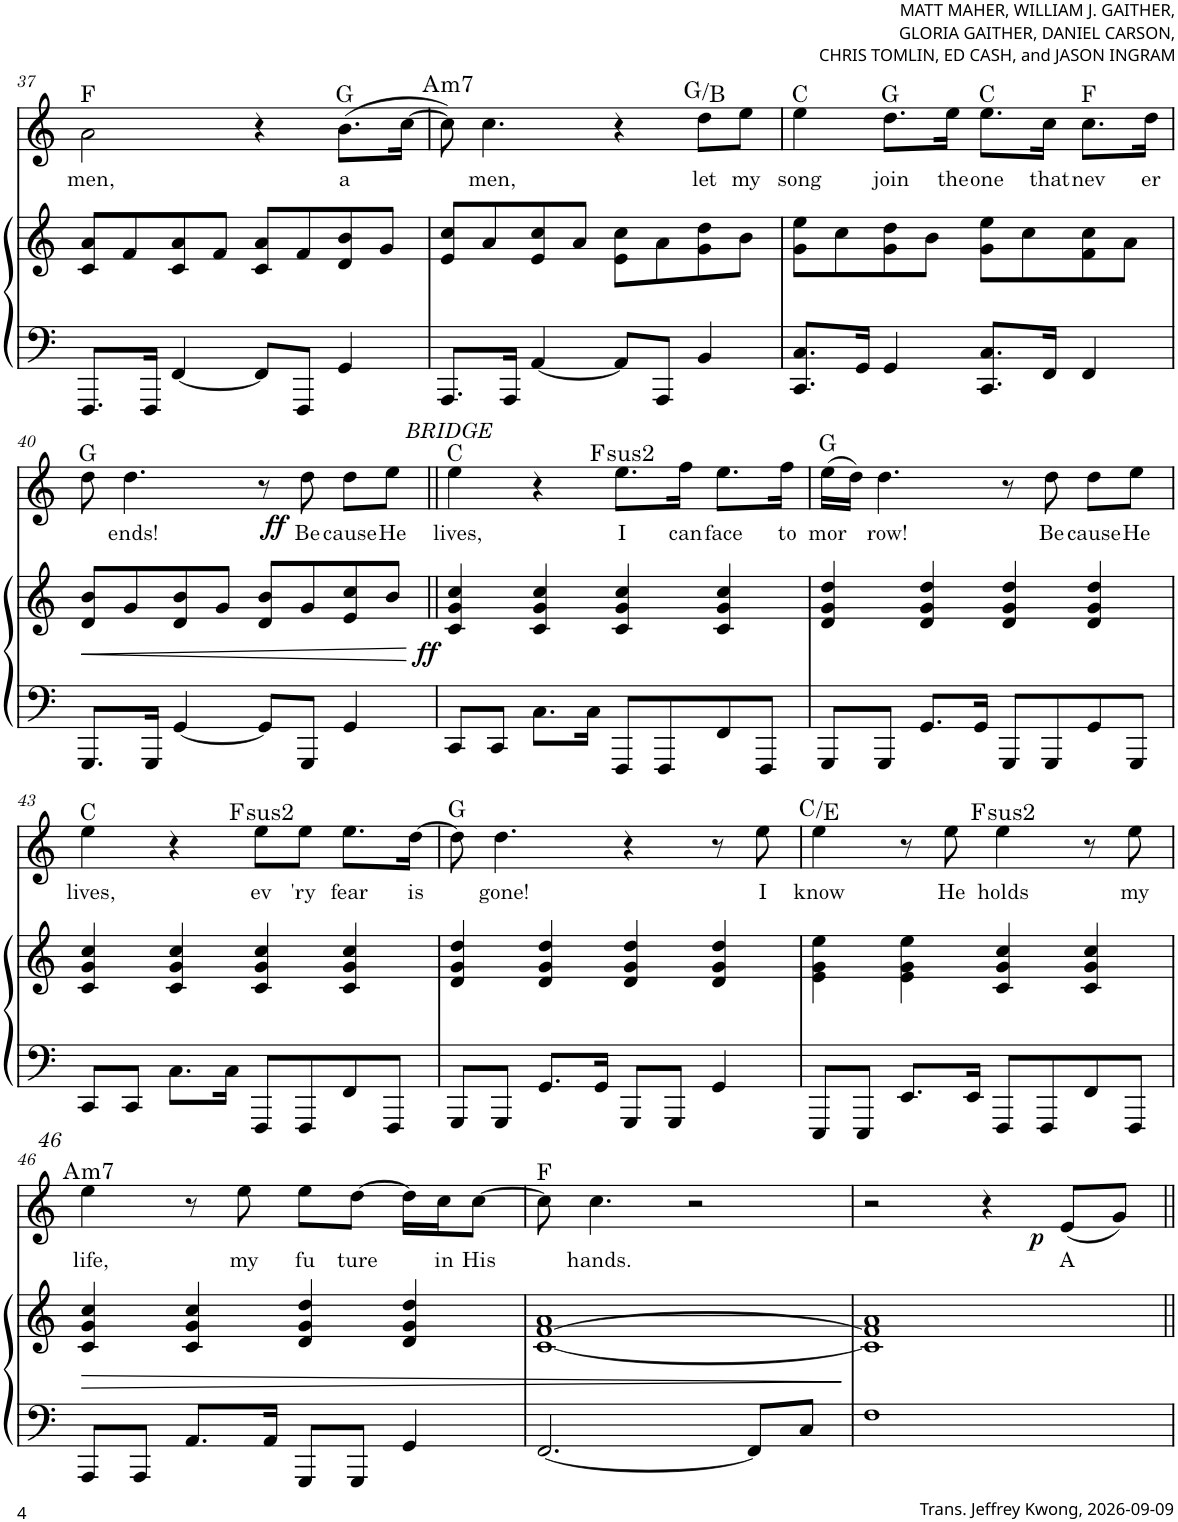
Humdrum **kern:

**kern	**kern	**dynam	**kern	**text	**dynam	**harte
*part2	*part2	*part2	*part1	*part1	*part1	*part1
*staff3	*staff2	*staff2/3	*staff1	*staff1	*staff1	*
!!LO:PB:g=z
*clefF4	*clefG2	*	*clefG2	*	*	*
*k[]	*k[]	*	*k[]	*	*	*
*M4/4	*M4/4	*	*M4/4	*	*	*
=37	=37	=37	=37	=37	=37	=37
!	!	!	!	!LO:LY:b	!	!
8.FFF/L	8c/ 8a/L	.	2a\	men,	.	F:maj
.	8f/	.	.	.	.	.
16FFF/Jk	.	.	.	.	.	.
[4FF/	8c/ 8a/	.	.	.	.	.
.	8f/J	.	.	.	.	.
8FF/L]	8c/ 8a/L	.	4r	.	.	.
8FFF/J	8f/	.	.	.	.	.
!	!	!	!	!LO:LY:b	!	!
4GG/	8d/ 8b/	.	(8.b\L	a	.	G:maj
.	8g/J	.	.	.	.	.
.	.	.	[16cc\Jk	.	.	.
=38	=38	=38	=38	=38	=38	=38
!	!	!	!	!	!	!LO:H:kt=m7
8.AAA/L	8e/ 8cc/L	.	8cc\])	.	.	A:min7
!	!	!	!	!LO:LY:b	!	!
.	8a/	.	4.cc\	men,	.	.
16AAA/Jk	.	.	.	.	.	.
[4AA/	8e/ 8cc/	.	.	.	.	.
.	8a/J	.	.	.	.	.
8AA/L]	8e\ 8cc\L	.	4r	.	.	.
8AAA/J	8a\	.	.	.	.	.
!	!	!	!	!LO:LY:b	!	!
4BB/	8g\ 8dd\	.	8dd\L	let	.	G:maj/3
!	!	!	!	!LO:LY:b	!	!
.	8b\J	.	8ee\J	my	.	.
=39	=39	=39	=39	=39	=39	=39
!	!	!	!	!LO:LY:b	!	!
8.CC/ 8.C/L	8g\ 8ee\L	.	4ee\	song	.	C:maj
.	8cc\	.	.	.	.	.
16GG/Jk	.	.	.	.	.	.
!	!	!	!	!LO:LY:b	!	!
4GG/	8g\ 8dd\	.	8.dd\L	join	.	G:maj
.	8b\J	.	.	.	.	.
!	!	!	!	!LO:LY:b	!	!
.	.	.	16ee\Jk	the	.	.
!	!	!	!	!LO:LY:b	!	!
8.CC/ 8.C/L	8g\ 8ee\L	.	8.ee\L	one	.	C:maj
.	8cc\	.	.	.	.	.
!	!	!	!	!LO:LY:b	!	!
16FF/Jk	.	.	16cc\Jk	that	.	.
!	!	!	!	!LO:LY:b	!	!
4FF/	8f\ 8cc\	.	8.cc\L	nev	.	F:maj
.	8a\J	.	.	.	.	.
!	!	!	!	!LO:LY:b	!	!
.	.	.	16dd\Jk	er	.	.
!!LO:LB:g=z
=40	=40	=40	=40	=40	=40	=40
!	!	!LO:HP:b	!	!	!	!
8.GGG/L	8d/ 8b/L	<	8dd\	.	.	G:maj
!	!	!	!	!LO:LY:b	!	!
.	8g/	.	4.dd\	ends!	.	.
16GGG/Jk	.	.	.	.	.	.
[4GG/	8d/ 8b/	.	.	.	.	.
.	8g/J	.	.	.	.	.
8GG/L]	8d/ 8b/L	.	8r	.	.	.
!	!	!	!	!LO:LY:b	!LO:DY:b	!
8GGG/J	8g/	.	8dd\	Be	ff	.
!	!	!	!	!LO:LY:b	!	!
4GG/	8e/ 8cc/	.	8dd\L	cause	.	.
!	!	!	!	!LO:LY:b	!	!
.	8b/J	.	8ee\J	He	.	.
.	.	[	.	.	.	.
=41||	=41||	=41||	=41||	=41||	=41||	=41||
!	!	!	!LO:TX:a:i:t=BRIDGE	!	!	!
!	!	!LO:DY:b	!	!LO:LY:b	!	!
8CC/L	4c/ 4g/ 4cc/	ff	4ee\	lives,	.	C:maj
8CC/J	.	.	.	.	.	.
8.C\L	4c/ 4g/ 4cc/	.	4r	.	.	.
16C\Jk	.	.	.	.	.	.
!	!	!	!	!LO:LY:b	!	!LO:H:kt=2
8FFF/L	4c/ 4g/ 4cc/	.	8.ee\L	I	.	F:(1,2,5)
8FFF/	.	.	.	.	.	.
!	!	!	!	!LO:LY:b	!	!
.	.	.	16ff\Jk	can	.	.
!	!	!	!	!LO:LY:b	!	!
8FF/	4c/ 4g/ 4cc/	.	8.ee\L	face	.	.
8FFF/J	.	.	.	.	.	.
!	!	!	!	!LO:LY:b	!	!
.	.	.	16ff\Jk	to	.	.
=42	=42	=42	=42	=42	=42	=42
!	!	!	!	!LO:LY:b	!	!
8GGG/L	4d/ 4g/ 4dd/	.	(16ee\LL	mor	.	G:maj
.	.	.	16dd\JJ)	.	.	.
!	!	!	!	!LO:LY:b	!	!
8GGG/J	.	.	4.dd\	row!	.	.
8.GG/L	4d/ 4g/ 4dd/	.	.	.	.	.
16GG/Jk	.	.	.	.	.	.
8GGG/L	4d/ 4g/ 4dd/	.	8r	.	.	.
!	!	!	!	!LO:LY:b	!	!
8GGG/	.	.	8dd\	Be	.	.
!	!	!	!	!LO:LY:b	!	!
8GG/	4d/ 4g/ 4dd/	.	8dd\L	cause	.	.
!	!	!	!	!LO:LY:b	!	!
8GGG/J	.	.	8ee\J	He	.	.
!!LO:LB:g=z
=43	=43	=43	=43	=43	=43	=43
!	!	!	!	!LO:LY:b	!	!
8CC/L	4c/ 4g/ 4cc/	.	4ee\	lives,	.	C:maj
8CC/J	.	.	.	.	.	.
8.C\L	4c/ 4g/ 4cc/	.	4r	.	.	.
16C\Jk	.	.	.	.	.	.
!	!	!	!	!LO:LY:b	!	!LO:H:kt=2
8FFF/L	4c/ 4g/ 4cc/	.	8ee\L	ev	.	F:(1,2,5)
!	!	!	!	!LO:LY:b	!	!
8FFF/	.	.	8ee\J	'ry	.	.
!	!	!	!	!LO:LY:b	!	!
8FF/	4c/ 4g/ 4cc/	.	8.ee\L	fear	.	.
8FFF/J	.	.	.	.	.	.
!	!	!	!	!LO:LY:b	!	!
.	.	.	[16dd\Jk	is	.	.
=44	=44	=44	=44	=44	=44	=44
8GGG/L	4d/ 4g/ 4dd/	.	8dd\]	.	.	G:maj
!	!	!	!	!LO:LY:b	!	!
8GGG/J	.	.	4.dd\	gone!	.	.
8.GG/L	4d/ 4g/ 4dd/	.	.	.	.	.
16GG/Jk	.	.	.	.	.	.
8GGG/L	4d/ 4g/ 4dd/	.	4r	.	.	.
8GGG/J	.	.	.	.	.	.
4GG/	4d/ 4g/ 4dd/	.	8r	.	.	.
!	!	!	!	!LO:LY:b	!	!
.	.	.	8ee\	I	.	.
=45	=45	=45	=45	=45	=45	=45
!	!	!	!	!LO:LY:b	!	!
8EEE/L	4e\ 4g\ 4ee\	.	4ee\	know	.	C:maj/3
8EEE/J	.	.	.	.	.	.
8.EE/L	4e\ 4g\ 4ee\	.	8r	.	.	.
!	!	!	!	!LO:LY:b	!	!
.	.	.	8ee\	He	.	.
16EE/Jk	.	.	.	.	.	.
!	!	!	!	!LO:LY:b	!	!LO:H:kt=2
8FFF/L	4c/ 4g/ 4cc/	.	4ee\	holds	.	F:(1,2,5)
8FFF/	.	.	.	.	.	.
8FF/	4c/ 4g/ 4cc/	.	8r	.	.	.
!	!	!	!	!LO:LY:b	!	!
8FFF/J	.	.	8ee\	my	.	.
!!LO:LB:g=z
=46	=46	=46	=46	=46	=46	=46
!	!	!	!LO:TX:a:i:t=46	!	!	!
!	!	!LO:HP:b	!	!LO:LY:b	!	!LO:H:kt=m7
8AAA/L	4c/ 4g/ 4cc/	>	4ee\	life,	.	A:min7
8AAA/J	.	.	.	.	.	.
8.AA/L	4c/ 4g/ 4cc/	.	8r	.	.	.
!	!	!	!	!LO:LY:b	!	!
.	.	.	8ee\	my	.	.
16AA/Jk	.	.	.	.	.	.
!	!	!	!	!LO:LY:b	!	!
8GGG/L	4d/ 4g/ 4dd/	.	8ee\L	fu	.	.
!	!	!	!	!LO:LY:b	!	!
8GGG/J	.	.	[8dd\J	ture	.	.
4GG/	4d/ 4g/ 4dd/	.	16dd\LL]	.	.	.
!	!	!	!	!LO:LY:b	!	!
.	.	.	16cc\J	in	.	.
!	!	!	!	!LO:LY:b	!	!
.	.	.	[8cc\J	His	.	.
=47	=47	=47	=47	=47	=47	=47
[2.FF/	[1c [1f 1a	.	8cc\]	.	.	F:maj
!	!	!	!	!LO:LY:b	!	!
.	.	.	4.cc\	hands.	.	.
.	.	.	2r	.	.	.
8FF/L]	.	.	.	.	.	.
8C/J	.	.	.	.	.	.
.	.	]	.	.	.	.
=48	=48	=48	=48	=48	=48	=48
1F	1c] 1f] 1a	.	2r	.	.	.
.	.	.	4r	.	.	.
!	!	!	!	!LO:LY:b	!LO:DY:b	!
.	.	.	(8e/L	A	p	.
.	.	.	8g/J)	.	.	.
=||	=||	=||	=||	=||	=||	=||
*-	*-	*-	*-	*-	*-	*-
